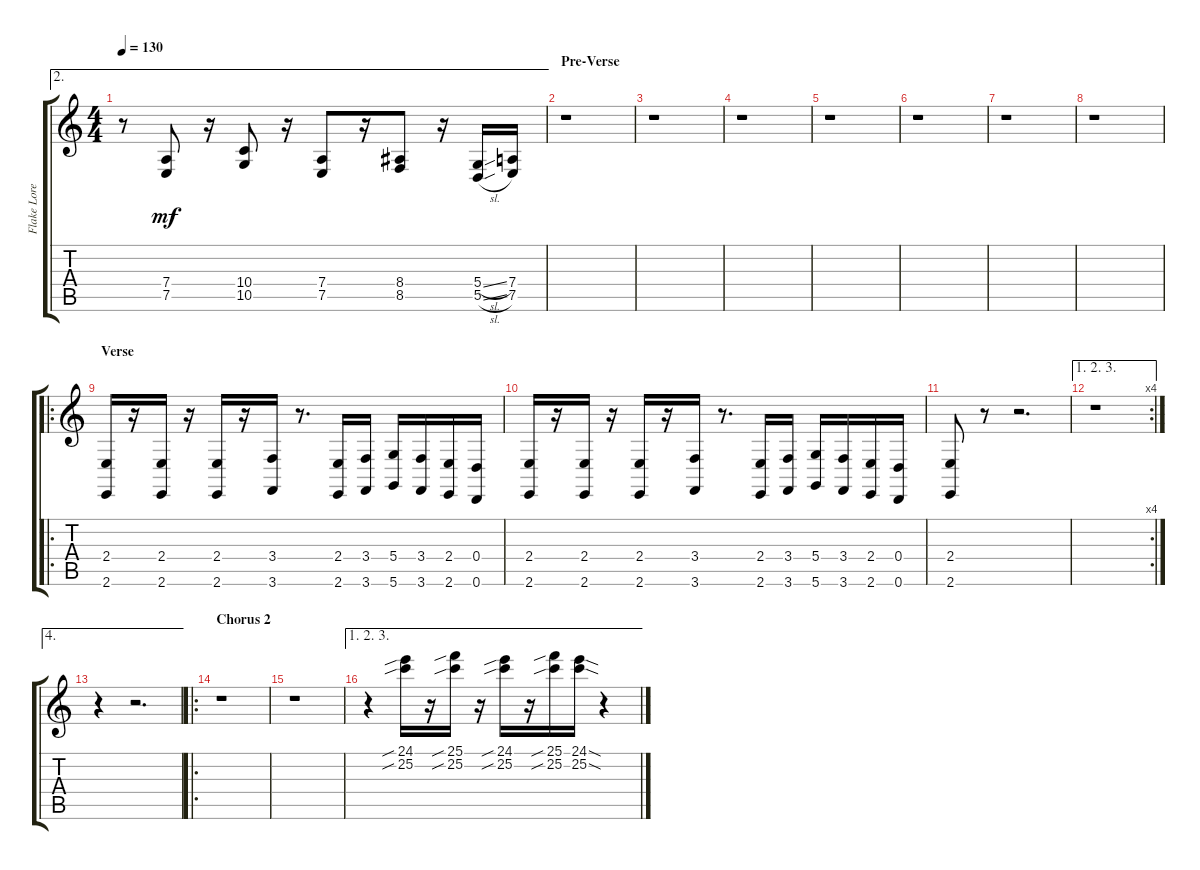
\track ("Flake Lorenz" "Flake Lore") {instrument lead2sawtooth}
\staff {score tabs}
\tuning (E4 B3 G3 D3 A2 D2) {hide}
\ae 2
\ts (4 4)
\tempo 130
\clef g2
\ks c
r.8{dy mf} (7.4 7.5).8 r.16 (10.4 10.5).8 r.16 (7.4 7.5).8 r.16 (8.4 8.5).8 r.16 (5.4{sl} 5.5{sl}).16 (7.4 7.5).16 |
\section ("" "Pre-Verse")
r.1 |
r.1 |
r.1 |
r.1 |
r.1 |
r.1 |
r.1 |
\ro
\section ("" "Verse")
(2.4 2.6).16 r.16 (2.4 2.6).16 r.16 (2.4 2.6).16 r.16 (3.4 3.6).16 r.8{d} (2.4 2.6).16 (3.4 3.6).16 (5.4 5.6).16 (3.4 3.6).16 (2.4 2.6).16 (0.4 0.6).16 |
(2.4 2.6).16 r.16 (2.4 2.6).16 r.16 (2.4 2.6).16 r.16 (3.4 3.6).16 r.8{d} (2.4 2.6).16 (3.4 3.6).16 (5.4 5.6).16 (3.4 3.6).16 (2.4 2.6).16 (0.4 0.6).16 |
(2.4 2.6).8 r.8 r.2{d} |
\ae (1 2 3)
\rc 4
r.1 |
\ae 4
r.4 r.2{d} |
\ro
\section ("" "Chorus 2")
r.1 |
r.1 |
\ae (1 2 3)
r.4 (24.1{sib} 25.2{sib}).16 r.16 (25.1{sib} 25.2{sib}).16 r.16 (24.1{sib} 25.2{sib}).16 r.16 (25.1{sib} 25.2{sib}).16 (24.1{sod} 25.2{sod}).16 r.4
